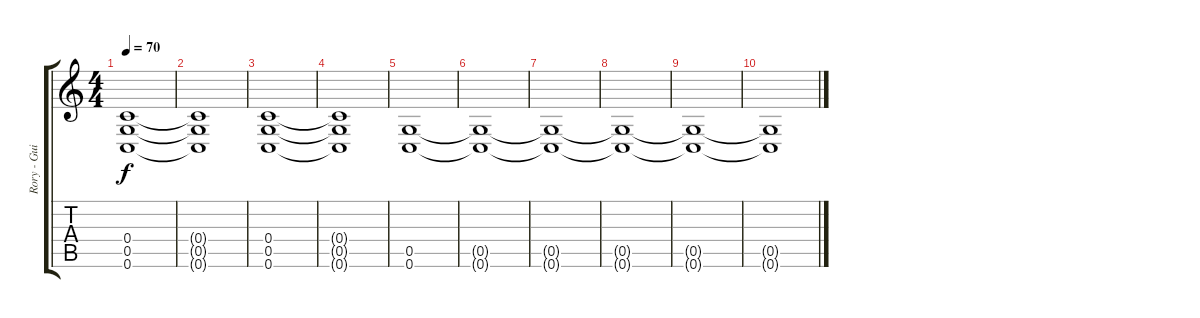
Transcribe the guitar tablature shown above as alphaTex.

\track ("Rory - Guitar" "Rory - Gui") {instrument overdrivenguitar}
\staff {score tabs}
\tuning (D4 A3 F3 C3 G2 C2) {hide}
\ts (4 4)
\tempo 70
\clef g2
\ks c
(0.4 0.5 0.6).1{dy f} |
(0.4{t} 0.5{t} 0.6{t}).1 |
(0.4 0.5 0.6).1 |
(0.4{t} 0.5{t} 0.6{t}).1 |
(0.5 0.6).1{volume 0} |
(0.5{t} 0.6{t}).1 |
(0.5{t} 0.6{t}).1 |
(0.5{t} 0.6{t}).1 |
(0.5{t} 0.6{t}).1 |
(0.5{t} 0.6{t}).1
